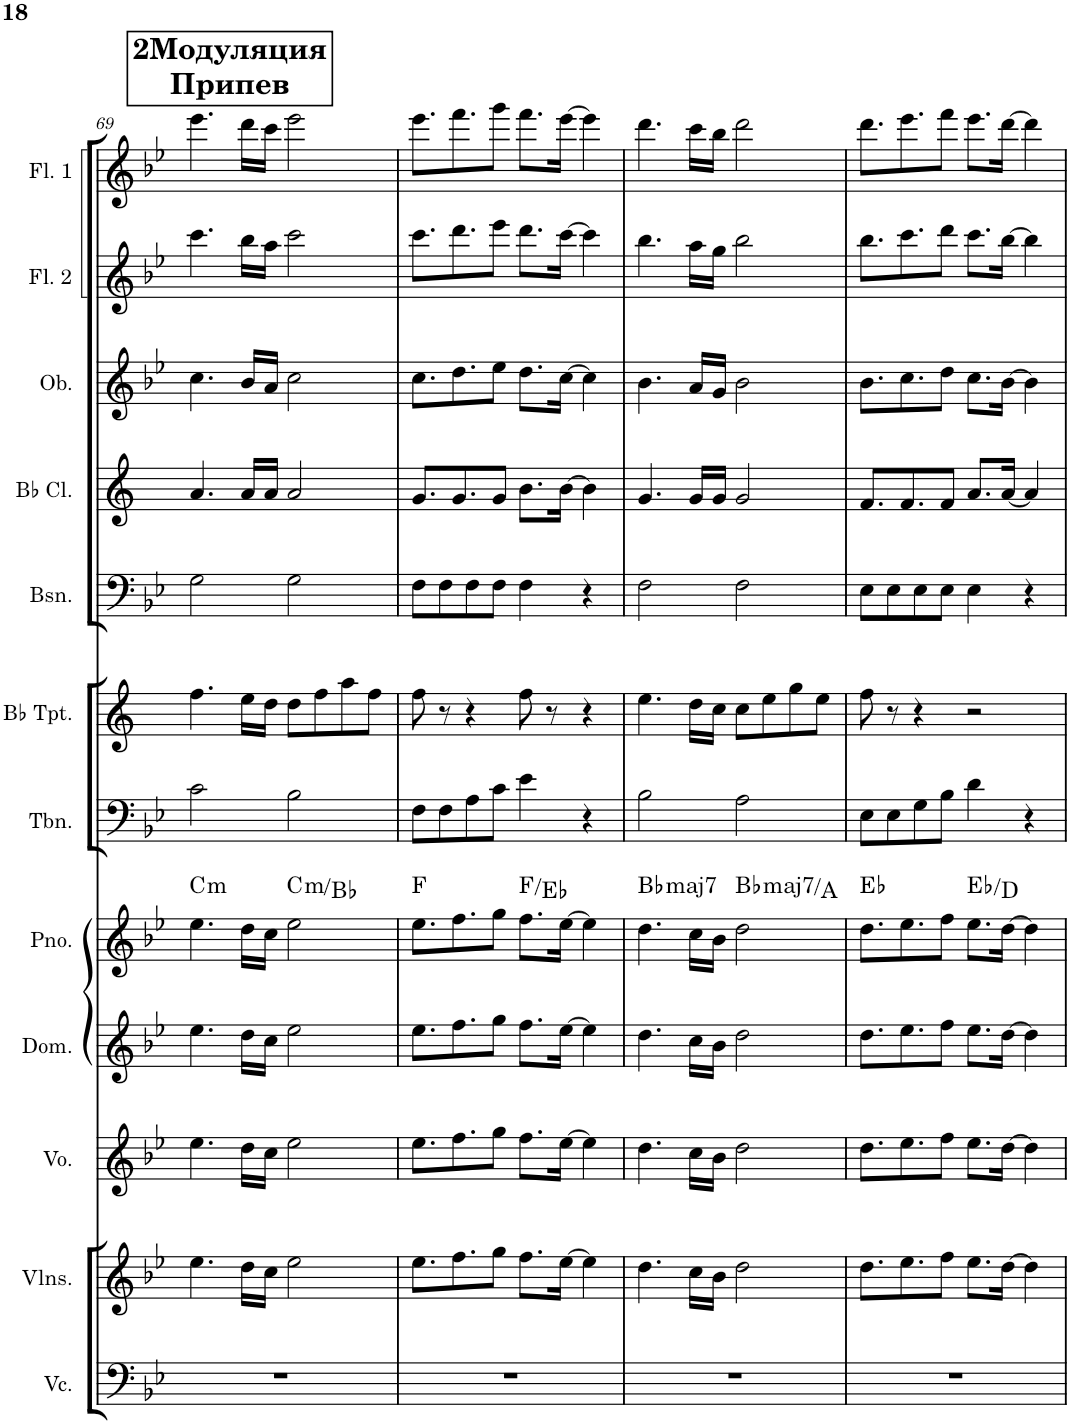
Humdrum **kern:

**kern	**kern	**kern	**kern	**kern	**harte	**kern	**kern	**kern	**kern	**kern	**kern	**kern
*part12	*part11	*part10	*part9	*part8	*part8	*part7	*part6	*part5	*part4	*part3	*part2	*part1
*staff12	*staff11	*staff10	*staff9	*staff8	*	*staff7	*staff6	*staff5	*staff4	*staff3	*staff2	*staff1
*I"Violoncello	*I"Violins	*I"Voice	*I"Domra	*I"Piano	*	*I"Trombone	*I"Bb Trumpet	*I"Bassoon	*I"Bb Clarinet	*I"Oboe	*I"Flute 2	*I"Flute 1
*I'Vc.	*I'Vlns.	*I'Vo.	*I'Dom.	*I'Pno.	*	*I'Tbn.	*I'Bb Tpt.	*I'Bsn.	*I'Bb Cl.	*I'Ob.	*I'Fl. 2	*I'Fl. 1
!!LO:PB:g=z
*clefF4	*clefG2	*clefG2	*clefG2	*clefG2	*	*clefF4	*clefG2	*clefF4	*clefG2	*clefG2	*clefG2	*clefG2
*	*	*	*	*	*	*	*Trd1c2	*	*Trd1c2	*	*	*
*k[b-e-]	*k[b-e-]	*k[b-e-]	*k[b-e-]	*k[b-e-]	*	*k[b-e-]	*k[]	*k[b-e-]	*k[]	*k[b-e-]	*k[b-e-]	*k[b-e-]
*M4/4	*M4/4	*M4/4	*M4/4	*M4/4	*	*M4/4	*M4/4	*M4/4	*M4/4	*M4/4	*M4/4	*M4/4
!!LO:REH:place=s1:a:t=Припев
!!LO:REH:place=s1:a:B:cj:fs=14:t=2Модуляция
=69	=69	=69	=69	=69	=69	=69	=69	=69	=69	=69	=69	=69
!	!	!	!	!	!LO:H:kt=m	!	!	!	!	!	!	!
1r	4.ee-\	4.ee-\	4.ee-\	4.ee-\	C:min	2c\	4.ff\	2G\	4.a/	4.cc\	4.ccc\	4.eee-\
.	16dd\LL	16dd\LL	16dd\LL	16dd\LL	.	.	16ee\LL	.	16a/LL	16b-/LL	16bb-\LL	16ddd\LL
.	16cc\JJ	16cc\JJ	16cc\JJ	16cc\JJ	.	.	16dd\JJ	.	16a/JJ	16a/JJ	16aa\JJ	16ccc\JJ
!	!	!	!	!	!LO:H:kt=m	!	!	!	!	!	!	!
.	2ee-\	2ee-\	2ee-\	2ee-\	C:min/b7	2B-\	8dd\L	2G\	2a/	2cc\	2ccc\	2eee-\
.	.	.	.	.	.	.	8ff\	.	.	.	.	.
.	.	.	.	.	.	.	8aa\	.	.	.	.	.
.	.	.	.	.	.	.	8ff\J	.	.	.	.	.
=70	=70	=70	=70	=70	=70	=70	=70	=70	=70	=70	=70	=70
1r	8.ee-\L	8.ee-\L	8.ee-\L	8.ee-\L	F:maj	8F\L	8ff\	8F\L	8.g/L	8.cc\L	8.ccc\L	8.eee-\L
.	.	.	.	.	.	8F\	8r	8F\	.	.	.	.
.	8.ff\	8.ff\	8.ff\	8.ff\	.	.	.	.	8.g/	8.dd\	8.ddd\	8.fff\
.	.	.	.	.	.	8A\	4r	8F\	.	.	.	.
.	8gg\J	8gg\J	8gg\J	8gg\J	.	8c\J	.	8F\J	8g/J	8ee-\J	8eee-\J	8ggg\J
.	8.ff\L	8.ff\L	8.ff\L	8.ff\L	F:maj/b7	4e-\	8ff\	4F\	8.b\L	8.dd\L	8.ddd\L	8.fff\L
.	.	.	.	.	.	.	8r	.	.	.	.	.
.	[16ee-\Jk	[16ee-\Jk	[16ee-\Jk	[16ee-\Jk	.	.	.	.	[16b\Jk	[16cc\Jk	[16ccc\Jk	[16eee-\Jk
.	4ee-\]	4ee-\]	4ee-\]	4ee-\]	.	4r	4r	4r	4b\]	4cc\]	4ccc\]	4eee-\]
=71	=71	=71	=71	=71	=71	=71	=71	=71	=71	=71	=71	=71
!	!	!	!	!	!LO:H:kt=maj7	!	!	!	!	!	!	!
1r	4.dd\	4.dd\	4.dd\	4.dd\	Bb:maj7	2B-\	4.ee\	2F\	4.g/	4.b-\	4.bb-\	4.ddd\
.	16cc\LL	16cc\LL	16cc\LL	16cc\LL	.	.	16dd\LL	.	16g/LL	16a/LL	16aa\LL	16ccc\LL
.	16b-\JJ	16b-\JJ	16b-\JJ	16b-\JJ	.	.	16cc\JJ	.	16g/JJ	16g/JJ	16gg\JJ	16bb-\JJ
!	!	!	!	!	!LO:H:kt=maj7	!	!	!	!	!	!	!
.	2dd\	2dd\	2dd\	2dd\	Bb:maj7/7	2A\	8cc\L	2F\	2g/	2b-\	2bb-\	2ddd\
.	.	.	.	.	.	.	8ee\	.	.	.	.	.
.	.	.	.	.	.	.	8gg\	.	.	.	.	.
.	.	.	.	.	.	.	8ee\J	.	.	.	.	.
=72	=72	=72	=72	=72	=72	=72	=72	=72	=72	=72	=72	=72
1r	8.dd\L	8.dd\L	8.dd\L	8.dd\L	Eb:maj	8E-\L	8ff\	8E-\L	8.f/L	8.b-\L	8.bb-\L	8.ddd\L
.	.	.	.	.	.	8E-\	8r	8E-\	.	.	.	.
.	8.ee-\	8.ee-\	8.ee-\	8.ee-\	.	.	.	.	8.f/	8.cc\	8.ccc\	8.eee-\
.	.	.	.	.	.	8G\	4r	8E-\	.	.	.	.
.	8ff\J	8ff\J	8ff\J	8ff\J	.	8B-\J	.	8E-\J	8f/J	8dd\J	8ddd\J	8fff\J
.	8.ee-\L	8.ee-\L	8.ee-\L	8.ee-\L	Eb:maj/7	4d\	2r	4E-\	8.a/L	8.cc\L	8.ccc\L	8.eee-\L
.	[16dd\Jk	[16dd\Jk	[16dd\Jk	[16dd\Jk	.	.	.	.	[16a/Jk	[16b-\Jk	[16bb-\Jk	[16ddd\Jk
.	4dd\]	4dd\]	4dd\]	4dd\]	.	4r	.	4r	4a/]	4b-\]	4bb-\]	4ddd\]
=	=	=	=	=	=	=	=	=	=	=	=	=
*-	*-	*-	*-	*-	*-	*-	*-	*-	*-	*-	*-	*-
